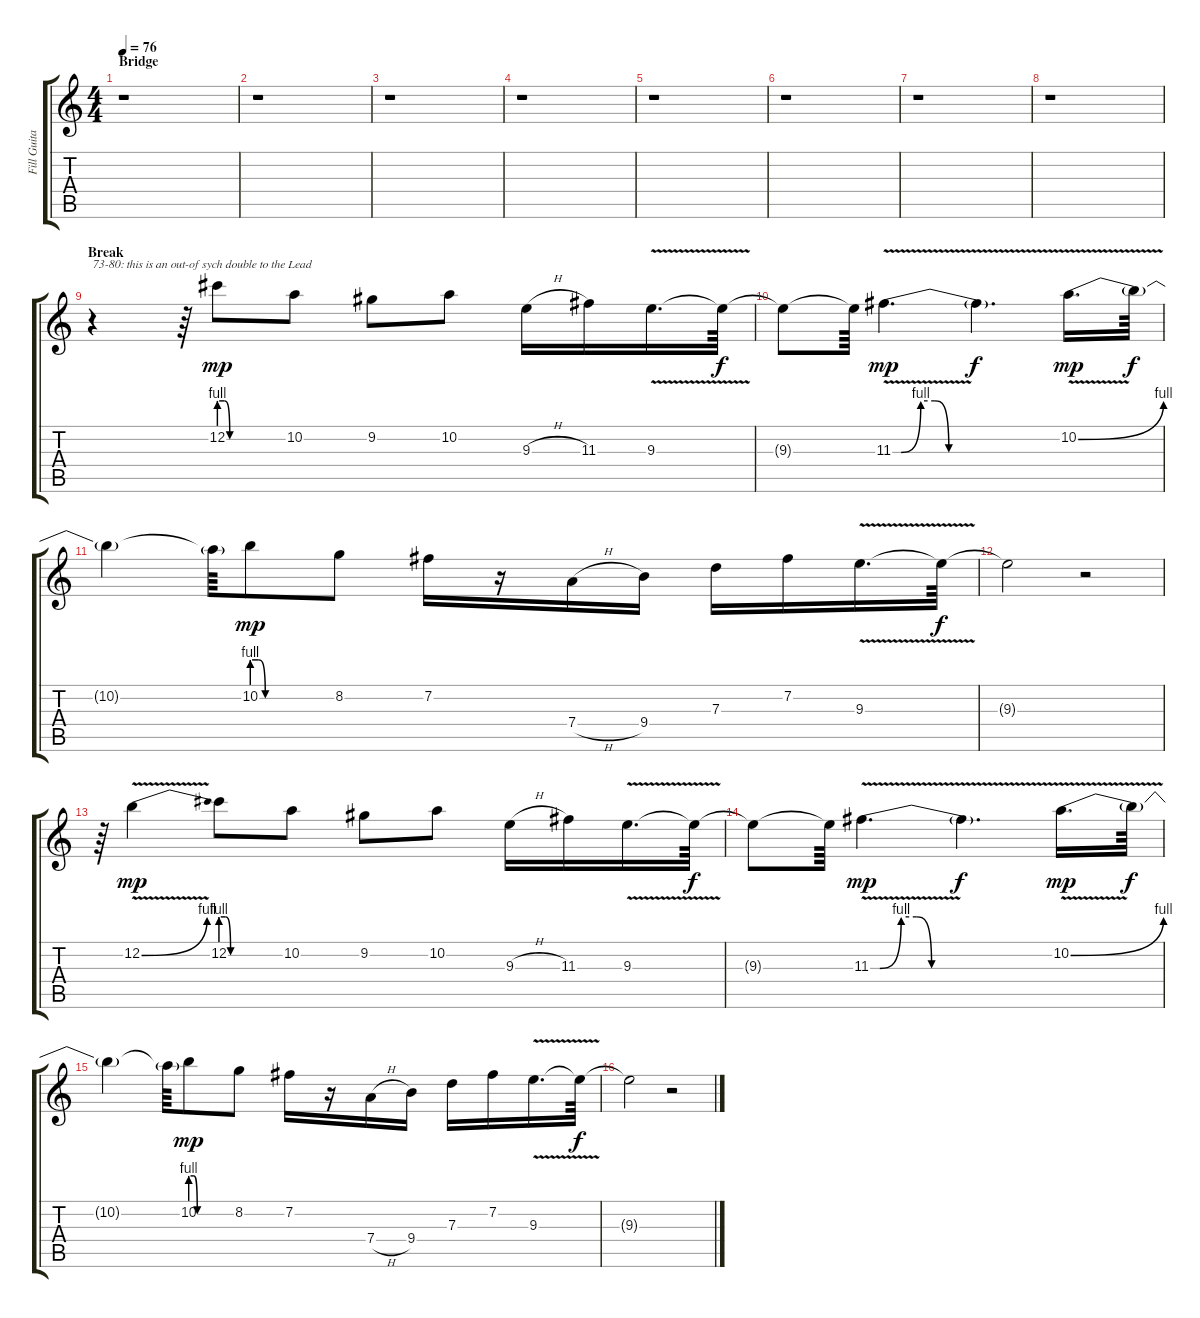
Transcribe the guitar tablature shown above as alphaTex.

\track ("Fill Guitar #2" "Fill Guita") {instrument overdrivenguitar}
\staff {score tabs}
\tuning (E4 B3 G3 D3 A2 E2) {hide}
\ts (4 4)
\section ("" "Bridge")
\tempo 76
\clef g2
\ks c
r.1{dy mp} |
r.1 |
r.1 |
r.1 |
r.1 |
r.1 |
r.1 |
r.1 |
\section ("" "Break")
r.4{txt "73-80: this is an out-of sych double to the Lead"} r.64 12.2{be (custom 0 4 5 4 10 0 40 0 60 0)}.8 10.2.8 9.2.8 10.2.8 9.3{h}.16 11.3.16 9.3{v}.16{d} 9.3{t}.64{dy f} |
9.3{t}.8 9.3{t}.64 11.3{be (custom 0 0 3 0 10 4 15 4 20 0 45 0 60 0) v}.4{d dy mp} 11.3{t}.4{d dy f} 10.2{be (bend 0 0 60 4) v}.16{d dy mp} 10.2{t}.64{dy f} |
10.2{t}.4 10.2{t}.64 10.2{be (custom 0 4 5 4 10 0 40 0 60 0)}.8{dy mp} 8.2.8 7.2.16 r.16 7.4{h}.16 9.4.16 7.3.16 7.2.16 9.3{v}.16{d} 9.3{t}.64{dy f} |
9.3{t}.2 r.2 |
r.64 12.2{be (bend 0 0 60 4) v}.4{dy mp} 12.2{be (custom 0 4 5 4 10 0 40 0 60 0)}.8 10.2.8 9.2.8 10.2.8 9.3{h}.16 11.3.16 9.3{v}.16{d} 9.3{t}.64{dy f} |
9.3{t}.8 9.3{t}.64 11.3{be (custom 0 0 3 0 10 4 15 4 20 0 45 0 60 0) v}.4{d dy mp} 11.3{t}.4{d dy f} 10.2{be (bend 0 0 60 4) v}.16{d dy mp} 10.2{t}.64{dy f} |
10.2{t}.4 10.2{t}.64 10.2{be (custom 0 4 5 4 10 0 40 0 60 0)}.8{dy mp} 8.2.8 7.2.16 r.16 7.4{h}.16 9.4.16 7.3.16 7.2.16 9.3{v}.16{d} 9.3{t}.64{dy f} |
9.3{t}.2 r.2
